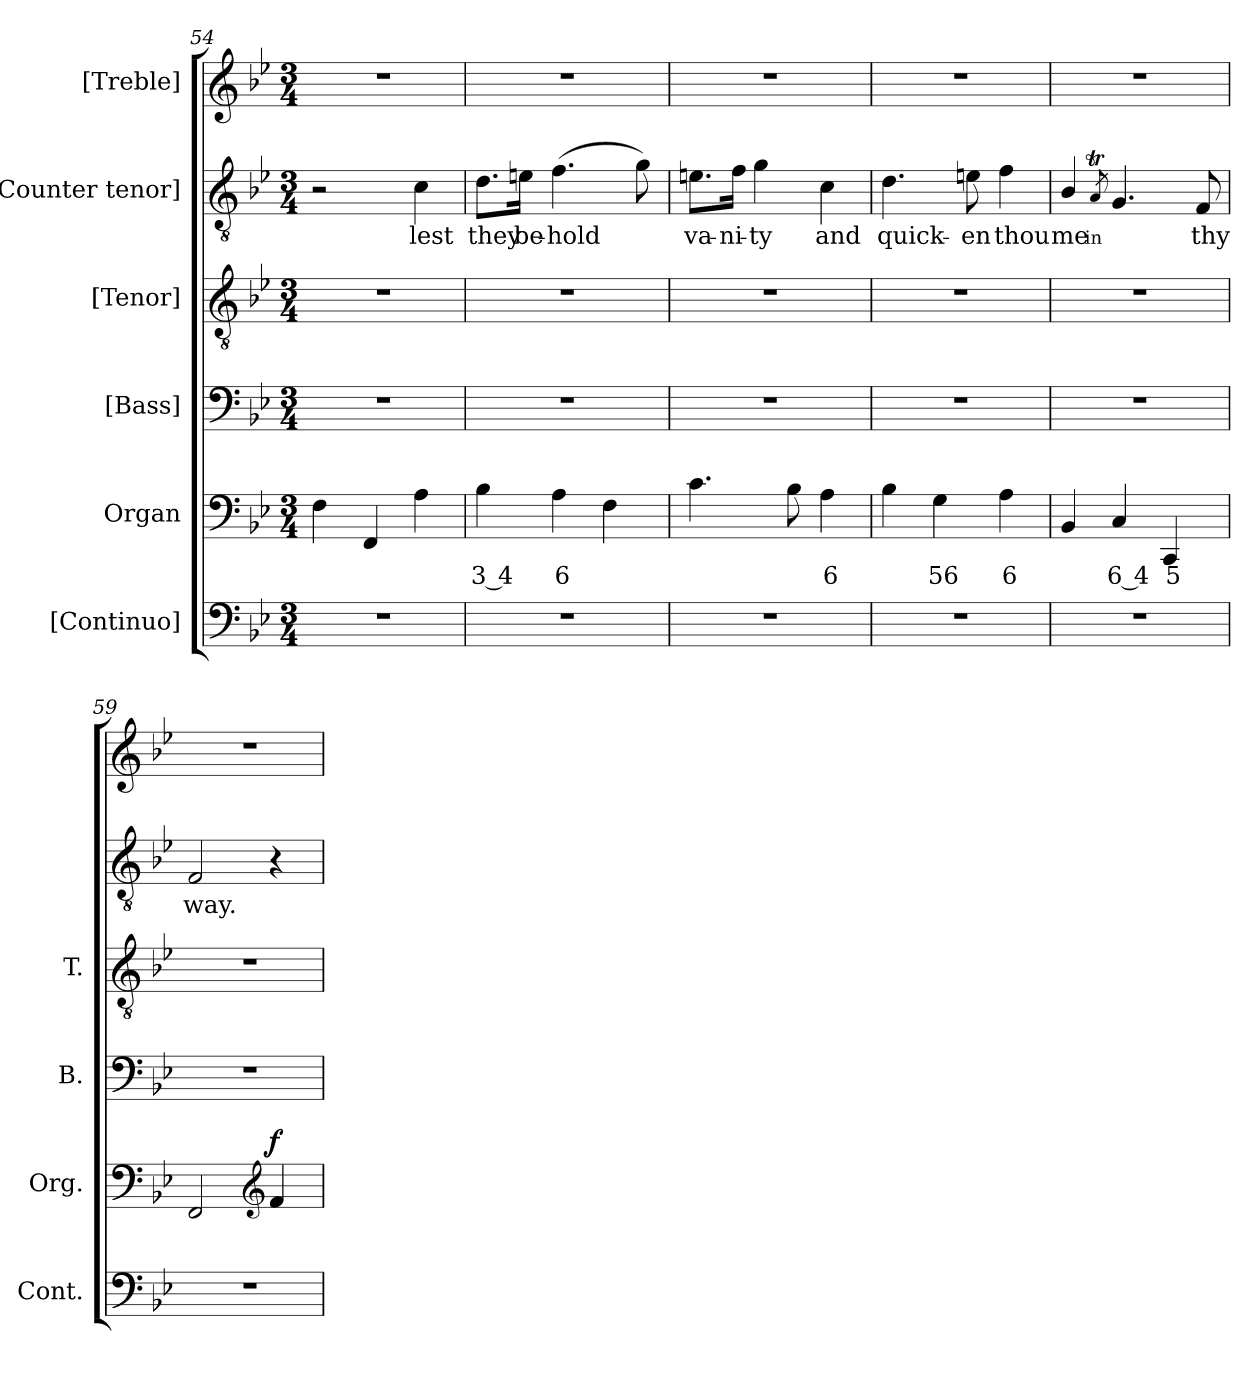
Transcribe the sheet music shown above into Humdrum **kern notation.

**kern	**kern	**text	**dynam	**kern	**kern	**kern	**text	**kern
*part6	*part5	*part5	*part5	*part4	*part3	*part2	*part2	*part1
*staff6	*staff5	*staff5	*staff5	*staff4	*staff3	*staff2	*staff2	*staff1
*I"[Continuo]	*I"Organ	*	*	*I"[Bass]	*I"[Tenor]	*I"[Counter tenor]	*	*I"[Treble]
*I'Cont.	*I'Org.	*	*	*I'B.	*I'T.	*	*	*
*clefF4	*clefF4	*	*	*clefF4	*clefGv2	*clefGv2	*	*clefG2
*	*	*	*	*	*ITrd7c12	*ITrd7c12	*	*
*k[b-e-]	*k[b-e-]	*	*	*k[b-e-]	*k[b-e-]	*k[b-e-]	*	*k[b-e-]
*B-:	*B-:	*	*	*B-:	*B-:	*B-:	*	*B-:
*M3/4	*M3/4	*	*	*M3/4	*M3/4	*M3/4	*	*M3/4
=54	=54	=54	=54	=54	=54	=54	=54	=54
!LO:N:vis=1	!	!	!	!LO:N:vis=1	!LO:N:vis=1	!	!	!LO:N:vis=1
2.r	4Fi\	.	.	2.r	2.r	2r	.	2.r
.	4FFi/	.	.	.	.	.	.	.
!	!	!	!	!	!	!	!LO:LY:b:color=#000000	!
.	4Ai\	.	.	.	.	4Ci\	lest	.
=55	=55	=55	=55	=55	=55	=55	=55	=55
!LO:N:vis=1	!	!	!	!	!	!	!	!
!	!	!LO:LY:b:color=#000000	!	!LO:N:vis=1	!LO:N:vis=1	!	!	!
!	!	!	!	!	!	!	!LO:LY:b:color=#000000	!LO:N:vis=1
2.r	4B-i\	3 4	.	2.r	2.r	8.Di\L	they	2.r
!	!	!	!	!	!	!	!LO:LY:b:color=#000000	!
.	.	.	.	.	.	16Eni\Jk	be-	.
!	!	!LO:LY:b:color=#000000	!	!	!	!	!	!
!	!	!	!	!	!	!	!LO:LY:b:color=#000000	!
.	4Ai\	6	.	.	.	(4.Fi\	-hold	.
.	4Fi\	.	.	.	.	.	.	.
.	.	.	.	.	.	8Gi\)	.	.
=56	=56	=56	=56	=56	=56	=56	=56	=56
!LO:N:vis=1	!	!	!	!LO:N:vis=1	!LO:N:vis=1	!	!	!
!	!	!	!	!	!	!	!LO:LY:b:color=#000000	!LO:N:vis=1
2.r	4.ci\	.	.	2.r	2.r	8.Eni\L	va-	2.r
!	!	!	!	!	!	!	!LO:LY:b:color=#000000	!
.	.	.	.	.	.	16Fi\Jk	-ni-	.
!	!	!	!	!	!	!	!LO:LY:b:color=#000000	!
.	.	.	.	.	.	4Gi\	-ty	.
.	8B-i\	.	.	.	.	.	.	.
!	!	!LO:LY:b:color=#000000	!	!	!	!	!	!
!	!	!	!	!	!	!	!LO:LY:b:color=#000000	!
.	4Ai\	6	.	.	.	4Ci\	and	.
=57	=57	=57	=57	=57	=57	=57	=57	=57
!LO:N:vis=1	!	!	!	!LO:N:vis=1	!LO:N:vis=1	!	!	!
!	!	!	!	!	!	!	!LO:LY:b:color=#000000	!LO:N:vis=1
2.r	4B-i\	.	.	2.r	2.r	4.Di\	quick-	2.r
!	!	!LO:LY:b:color=#000000	!	!	!	!	!	!
.	4Gi\	56	.	.	.	.	.	.
!	!	!	!	!	!	!	!LO:LY:b:color=#000000	!
.	.	.	.	.	.	8Eni\	-en	.
!	!	!LO:LY:b:color=#000000	!	!	!	!	!	!
!	!	!	!	!	!	!	!LO:LY:b:color=#000000	!
.	4Ai\	6	.	.	.	4Fi\	thou	.
=58	=58	=58	=58	=58	=58	=58	=58	=58
!LO:N:vis=1	!	!	!	!LO:N:vis=1	!LO:N:vis=1	!	!	!
!	!	!	!	!	!	!	!LO:LY:b:color=#000000	!LO:N:vis=1
2.r	4BB-i/	.	.	2.r	2.r	4BB-i/	me	2.r
!	!	!	!	!	!	!	!LO:LY:b:color=#000000	!
.	.	.	.	.	.	8qAAti/	in	.
!	!	!LO:LY:b:color=#000000	!	!	!	!	!	!
.	4Ci/	6 4	.	.	.	4.GGi/	.	.
!	!	!LO:LY:b:color=#000000	!	!	!	!	!	!
.	4CCi/	5	.	.	.	.	.	.
!	!	!	!	!	!	!	!LO:LY:b:color=#000000	!
.	.	.	.	.	.	8FFi/	thy	.
=59	=59	=59	=59	=59	=59	=59	=59	=59
!LO:N:vis=1	!	!	!	!LO:N:vis=1	!LO:N:vis=1	!	!	!
!	!	!	!	!	!	!	!LO:LY:b:color=#000000	!LO:N:vis=1
2.r	2FFi/	.	.	2.r	2.r	2FFi/	way.	2.r
*	*clefG2	*	*	*	*	*	*	*
.	4fi/	.	f	.	.	4r	.	.
=	=	=	=	=	=	=	=	=
*-	*-	*-	*-	*-	*-	*-	*-	*-
